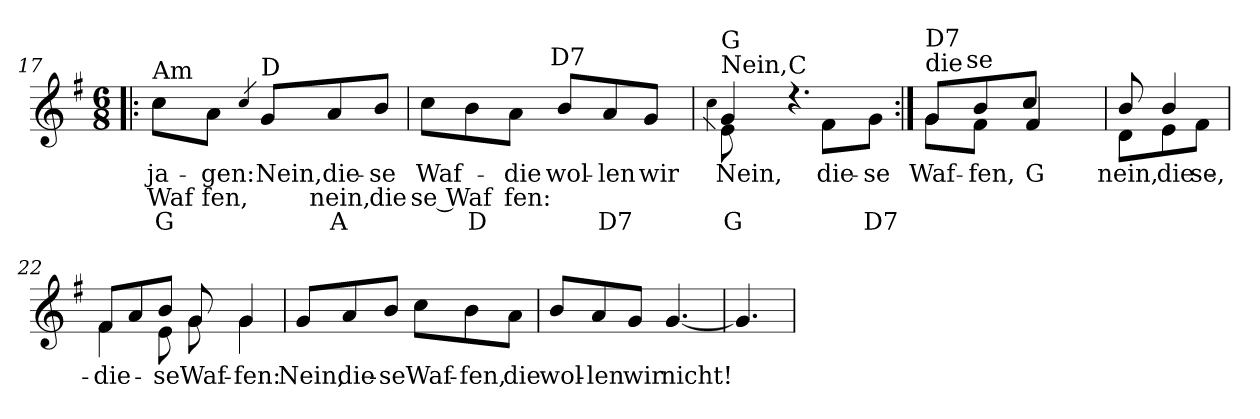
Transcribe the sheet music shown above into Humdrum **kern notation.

**kern	**text	**text	**text
*part1	*part1	*part1	*part1
*staff1	*staff1	*staff1	*staff1
!!LO:LB:g=z
*clefG2	*	*	*
*k[f#]	*	*	*
*G:	*	*	*
*M6/8	*	*	*
=17!|:	=17!|:	=17!|:	=17!|:
!LO:TX:a:t=Am	!	!	!
!	!LO:LY:b:rj	!LO:LY:b:rj	!LO:LY:b:rj
8cc\L	-ja-	Waf	G
!	!LO:LY:b	!LO:LY:b	!
8a\J	-gen:	fen,	.
4qcc/	.	.	.
!LO:TX:a:t=D	!	!	!
!LO:N:head=solid	!LO:LY:b	!	!
8g/L	Nein,	.	.
!LO:N:head=solid	!LO:LY:b:rj	!LO:LY:b:rj	!LO:LY:b:rj
8a/	die-	nein,	A
!LO:N:head=solid	!LO:LY:b	!LO:LY:b	!
8b/J	-se	die	.
=18	=18	=18	=18
!LO:TX:a:t=G	!	!	!
!LO:N:head=solid	!LO:LY:b	!LO:LY:b	!
*^	*	*	*
8cc\L	3ryy	Waf-	se Waf	.
!LO:N:head=solid	!	!	!	!LO:LY:b
8b\	.	.	.	D
!LO:N:head=solid	!	!LO:LY:b	!LO:LY:b	!
8a\J	.	die	fen:	.
.	48.ryy	.	.	.
!	!LO:TX:a:t=D7	!	!	!
.	3ryy	.	.	.
!LO:N:head=solid	!	!LO:LY:b	!	!
8b/L	.	wol-	.	.
!LO:N:head=solid	!	!LO:LY:b	!	!LO:LY:b
8a/	.	-len	.	D7
!LO:N:head=solid	!	!LO:LY:b	!	!
8g/J	.	wir	.	.
.	24ryy	.	.	.
.	96ryy	.	.	.
=19	=19	=19	=19	=19
.	4qcc\	.	.	.
!LO:TX:a:t=Nein,	!	!	!	!
!LO:TX:a:t=G	!	!	!	!
!	!	!LO:LY:b	!	!LO:LY:b
!	!	!LO:LY:b	!	!
4g/	8e\	Nein,	.	G
.	4ryy	.	.	.
!LO:TX:a:t=C	!	!	!	!
4.rdd	.	.	.	.
!	!	!LO:LY:b:rj	!	!
.	8f#\L	die-	.	.
!	!	!LO:LY:b	!	!LO:LY:b
.	8g\J	-se	.	D7
=20:|!	=20:|!	=20:|!	=20:|!	=20:|!
!LO:TX:a:t=die	!	!	!	!
!LO:TX:a:t=D7	!	!	!	!
!LO:N:head=solid	!LO:N:head=solid	!LO:LY:b	!	!
*	*^	*	*	*
8g/L	8g\L	12ryy	Waf-	.	.
.	.	48.ryy	.	.	.
!	!	!LO:TX:a:t=se	!	!	!
.	.	3ryy	.	.	.
!	!	!	!LO:LY:b	!	!
8b/	8f#\J	.	-fen,	.	.
!	!	!	!LO:LY:b:rj	!	!
8cc/J	4f#/	.	G	.	.
8ryy	.	.	.	.	.
.	.	24ryy	.	.	.
.	.	96ryy	.	.	.
!!LO:LB:g=z	!!	!!
=21	=21	=21	=21	=21	=21
!	!	!	!LO:LY:b	!	!
*	*v	*v	*	*	*
8b/	8d\L	nein,	.	.
!	!	!LO:LY:b:rj	!	!
4b/	8e\	die-	.	.
!	!	!LO:LY:b	!	!
.	8f#\J	-se,	.	.
=22	=22	=22	=22	=22
!LO:N:head=solid	!LO:N:head=solid	!LO:LY:b:rj	!	!
8f#/L	4f#\	die-	.	.
8a/	.	.	.	.
!	!	!LO:LY:b	!	!
8b/J	8e\	-se	.	.
!LO:N:head=solid	!LO:N:head=solid	!LO:LY:b	!	!
8g/	8g\	Waf-	.	.
!LO:N:head=solid	!LO:N:head=solid	!LO:LY:b	!	!
4g/	4g\	-fen:	.	.
=23	=23	=23	=23	=23
!LO:N:head=solid	!	!LO:LY:b	!	!
*v	*v	*	*	*
8g/L	Nein,	.	.
!LO:N:head=solid	!LO:LY:b:rj	!	!
8a/	die-	.	.
!LO:N:head=solid	!LO:LY:b	!	!
8b/J	-se	.	.
!LO:N:head=solid	!LO:LY:b	!	!
8cc\L	Waf-	.	.
!LO:N:head=solid	!LO:LY:b	!	!
8b\	-fen,	.	.
!LO:N:head=solid	!LO:LY:b	!	!
8a\J	die	.	.
=24	=24	=24	=24
!LO:N:head=solid	!LO:LY:b	!	!
8b/L	wol-	.	.
!LO:N:head=solid	!LO:LY:b	!	!
8a/	-len	.	.
!LO:N:head=solid	!LO:LY:b	!	!
8g/J	wir	.	.
!	!LO:LY:b	!	!
[4.g/	nicht!	.	.
=25	=25	=25	=25
4.g/]	.	.	.
=	=	=	=
*-	*-	*-	*-
